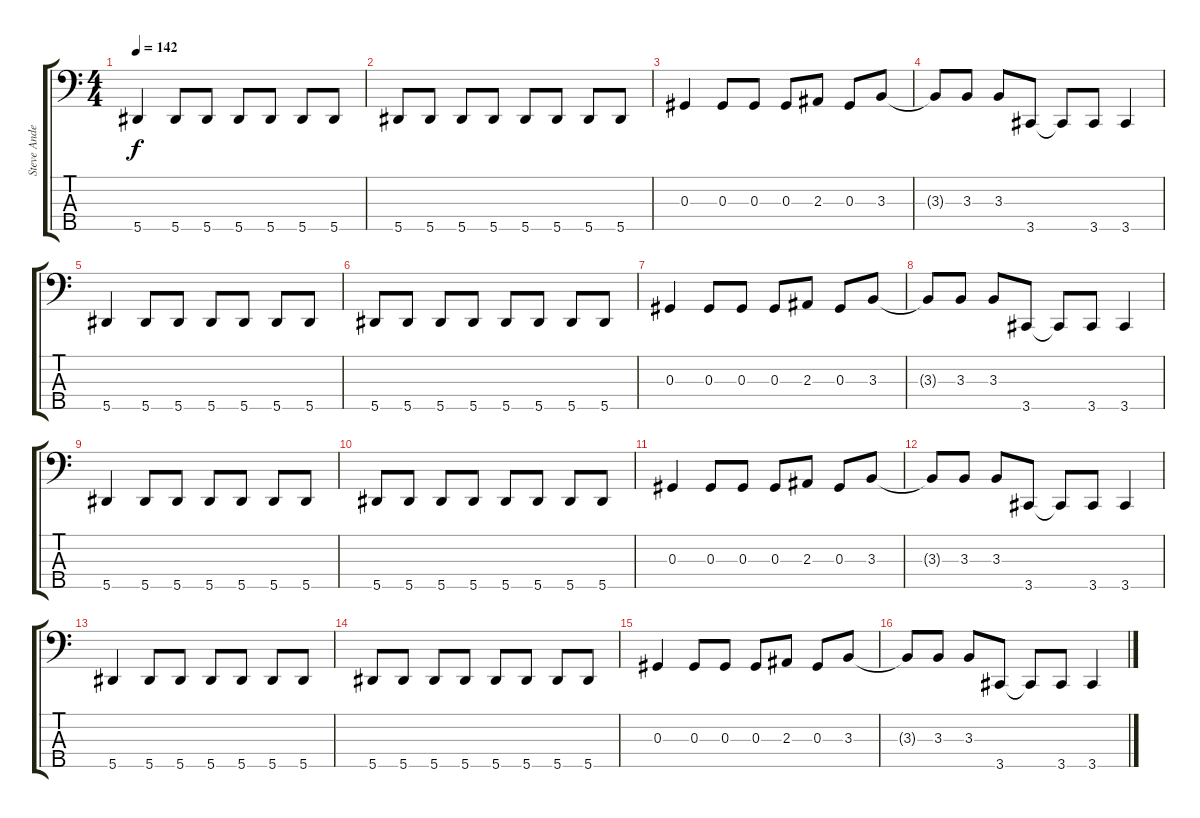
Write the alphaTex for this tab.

\track ("Steve Anderson" "Steve Ande") {instrument electricbassfinger}
\staff {score tabs}
\tuning (Gb2 Db2 Ab1 Eb1 Bb0) {hide}
\ts (4 4)
\tempo 142
\clef f4
\ks c
5.5.4{dy f} 5.5.8 5.5.8 5.5.8 5.5.8 5.5.8 5.5.8 |
5.5.8 5.5.8 5.5.8 5.5.8 5.5.8 5.5.8 5.5.8 5.5.8 |
0.3.4 0.3.8 0.3.8 0.3.8 2.3.8 0.3.8 3.3.8 |
3.3{t}.8 3.3.8 3.3.8 3.5.8 3.5{t}.8 3.5.8 3.5.4 |
5.5.4 5.5.8 5.5.8 5.5.8 5.5.8 5.5.8 5.5.8 |
5.5.8 5.5.8 5.5.8 5.5.8 5.5.8 5.5.8 5.5.8 5.5.8 |
0.3.4 0.3.8 0.3.8 0.3.8 2.3.8 0.3.8 3.3.8 |
3.3{t}.8 3.3.8 3.3.8 3.5.8 3.5{t}.8 3.5.8 3.5.4 |
5.5.4 5.5.8 5.5.8 5.5.8 5.5.8 5.5.8 5.5.8 |
5.5.8 5.5.8 5.5.8 5.5.8 5.5.8 5.5.8 5.5.8 5.5.8 |
0.3.4 0.3.8 0.3.8 0.3.8 2.3.8 0.3.8 3.3.8 |
3.3{t}.8 3.3.8 3.3.8 3.5.8 3.5{t}.8 3.5.8 3.5.4 |
5.5.4 5.5.8 5.5.8 5.5.8 5.5.8 5.5.8 5.5.8 |
5.5.8 5.5.8 5.5.8 5.5.8 5.5.8 5.5.8 5.5.8 5.5.8 |
0.3.4 0.3.8 0.3.8 0.3.8 2.3.8 0.3.8 3.3.8 |
3.3{t}.8 3.3.8 3.3.8 3.5.8 3.5{t}.8 3.5.8 3.5.4
